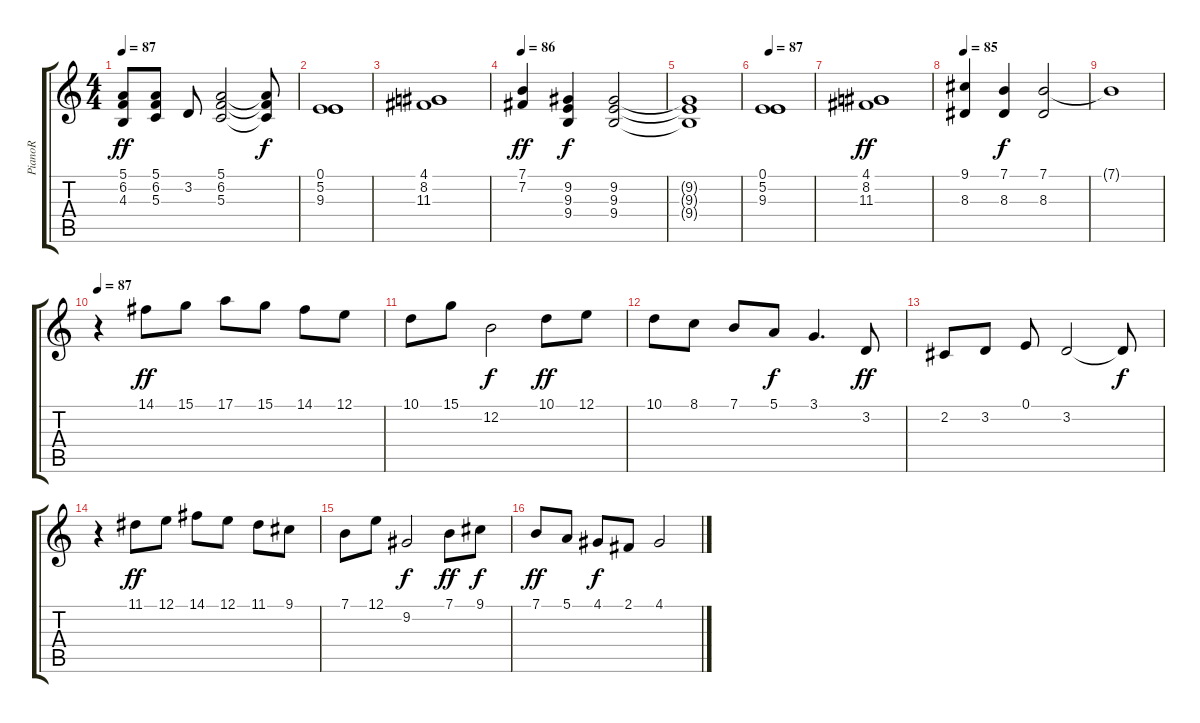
\track ("PianoR" "PianoR") {instrument acousticgrandpiano}
\staff {score tabs}
\tuning (E4 B3 G3 D3 A2 E2) {hide}
\ts (4 4)
\tempo 87
\clef g2
\ks c
(5.1 6.2 4.3).8{dy ff} (5.1 6.2 5.3).8 3.2.8 (5.1 6.2 5.3).2 (5.1{t} 6.2{t} 5.3{t}).8{dy f} |
(0.1 5.2 9.3).1 |
(4.1 8.2 11.3).1 |
\tempo 86
(7.1 7.2).4{dy ff} (9.2 9.3 9.4).4{dy f} (9.2 9.3 9.4).2 |
(9.2{t} 9.3{t} 9.4{t}).1 |
\tempo 87
(0.1 5.2 9.3).1 |
(4.1 8.2 11.3).1{dy ff} |
\tempo 85
(9.1 8.3).4 (7.1 8.3).4{dy f} (7.1 8.3).2 |
7.1{t}.1 |
\tempo 87
r.4 14.1.8{dy ff} 15.1.8 17.1.8 15.1.8 14.1.8 12.1.8 |
10.1.8 15.1.8 12.2.2{dy f} 10.1.8{dy ff} 12.1.8 |
10.1.8 8.1.8 7.1.8 5.1.8{dy f} 3.1.4{d} 3.2.8{dy ff} |
2.2.8 3.2.8 0.1.8 3.2.2 3.2{t}.8{dy f} |
r.4 11.1.8{dy ff} 12.1.8 14.1.8 12.1.8 11.1.8 9.1.8 |
7.1.8 12.1.8 9.2.2{dy f} 7.1.8{dy ff} 9.1.8{dy f} |
7.1.8{dy ff} 5.1.8 4.1.8{dy f} 2.1.8 4.1.2
